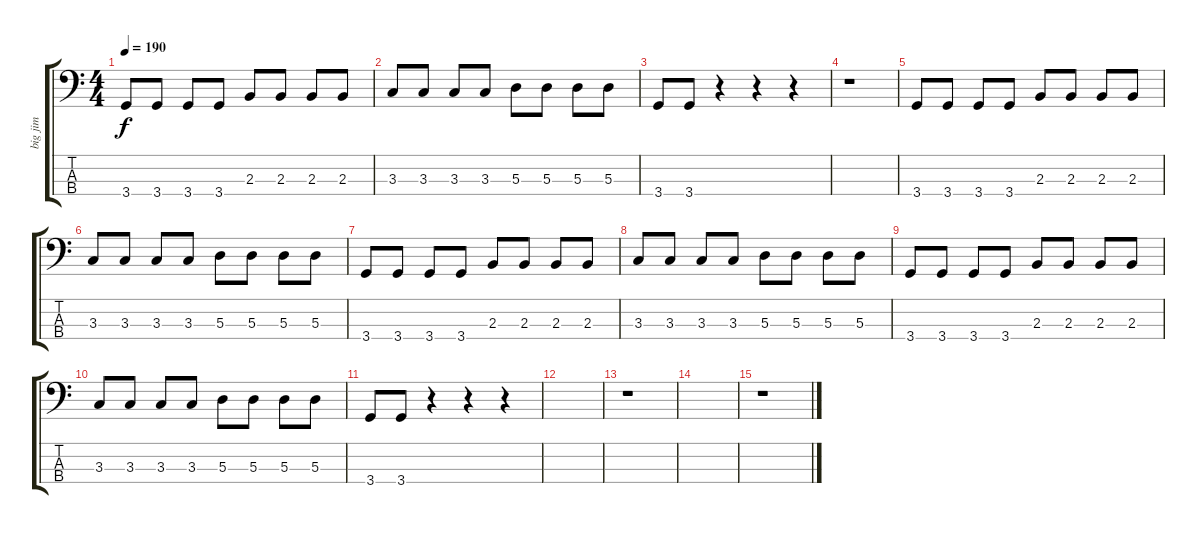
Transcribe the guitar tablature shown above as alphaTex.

\track ("big jim" "big jim") {instrument electricbasspick}
\staff {score tabs}
\tuning (G2 D2 A1 E1) {hide}
\ts (4 4)
\tempo 190
\clef f4
\ks c
3.4.8{dy f} 3.4.8 3.4.8 3.4.8 2.3.8 2.3.8 2.3.8 2.3.8 |
3.3.8 3.3.8 3.3.8 3.3.8 5.3.8 5.3.8 5.3.8 5.3.8 |
3.4.8 3.4.8 r.4 r.4 r.4 |
r.1 |
3.4.8 3.4.8 3.4.8 3.4.8 2.3.8 2.3.8 2.3.8 2.3.8 |
3.3.8 3.3.8 3.3.8 3.3.8 5.3.8 5.3.8 5.3.8 5.3.8 |
3.4.8 3.4.8 3.4.8 3.4.8 2.3.8 2.3.8 2.3.8 2.3.8 |
3.3.8 3.3.8 3.3.8 3.3.8 5.3.8 5.3.8 5.3.8 5.3.8 |
3.4.8 3.4.8 3.4.8 3.4.8 2.3.8 2.3.8 2.3.8 2.3.8 |
3.3.8 3.3.8 3.3.8 3.3.8 5.3.8 5.3.8 5.3.8 5.3.8 |
3.4.8 3.4.8 r.4 r.4 r.4 |
|
r.1 |
|
r.1
